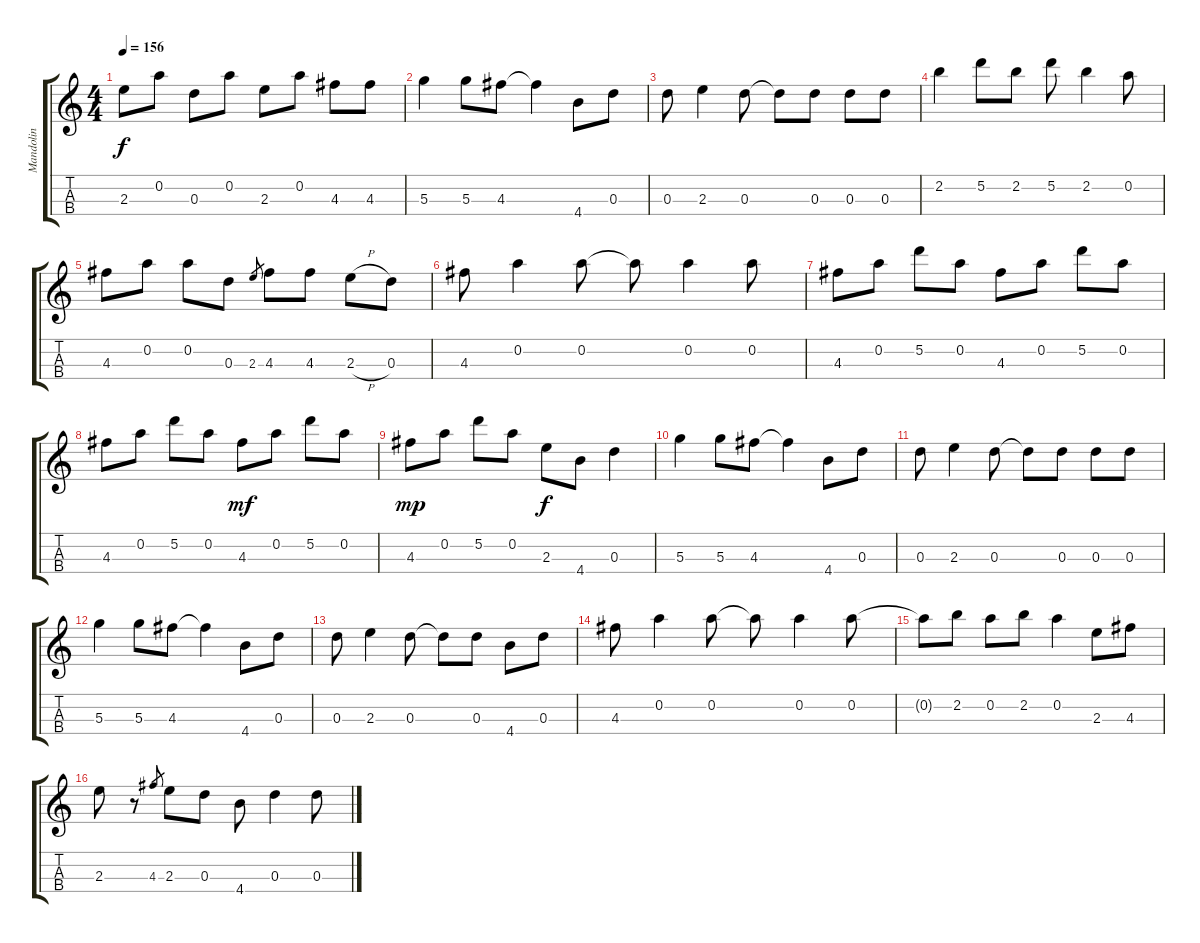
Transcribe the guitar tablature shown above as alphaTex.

\track ("Mandolin" "Mandolin") {instrument banjo}
\staff {score tabs}
\tuning (E5 A4 D4 G3) {hide}
\displaytranspose 12
\ts (4 4)
\tempo 156
\clef g2
\ks c
2.3.8{dy f} 0.2.8 0.3.8 0.2.8 2.3.8 0.2.8 4.3.8 4.3.8 |
5.3.4 5.3.8 4.3.8 4.3{t}.4 4.4.8 0.3.8 |
0.3.8 2.3.4 0.3.8 0.3{t}.8 0.3.8 0.3.8 0.3.8 |
2.2.4 5.2.8 2.2.8 5.2.8 2.2.4 0.2.8 |
4.3.8 0.2.8 0.2.8 0.3.8 2.3.8{gr} 4.3.8 4.3.8 2.3{h}.8 0.3.8 |
4.3.8 0.2.4 0.2.8 0.2{t}.8 0.2.4 0.2.8 |
4.3.8 0.2.8 5.2.8 0.2.8 4.3.8 0.2.8 5.2.8 0.2.8 |
4.3.8 0.2.8 5.2.8 0.2.8 4.3.8{dy mf} 0.2.8 5.2.8 0.2.8 |
4.3.8{dy mp} 0.2.8 5.2.8 0.2.8 2.3.8{dy f} 4.4.8 0.3.4 |
5.3.4 5.3.8 4.3.8 4.3{t}.4 4.4.8 0.3.8 |
0.3.8 2.3.4 0.3.8 0.3{t}.8 0.3.8 0.3.8 0.3.8 |
5.3.4 5.3.8 4.3.8 4.3{t}.4 4.4.8 0.3.8 |
0.3.8 2.3.4 0.3.8 0.3{t}.8 0.3.8 4.4.8 0.3.8 |
4.3.8 0.2.4 0.2.8 0.2{t}.8 0.2.4 0.2.8 |
0.2{t}.8 2.2.8 0.2.8 2.2.8 0.2.4 2.3.8 4.3.8 |
2.3.8 r.8 4.3.8{gr} 2.3.8 0.3.8 4.4.8 0.3.4 0.3.8
